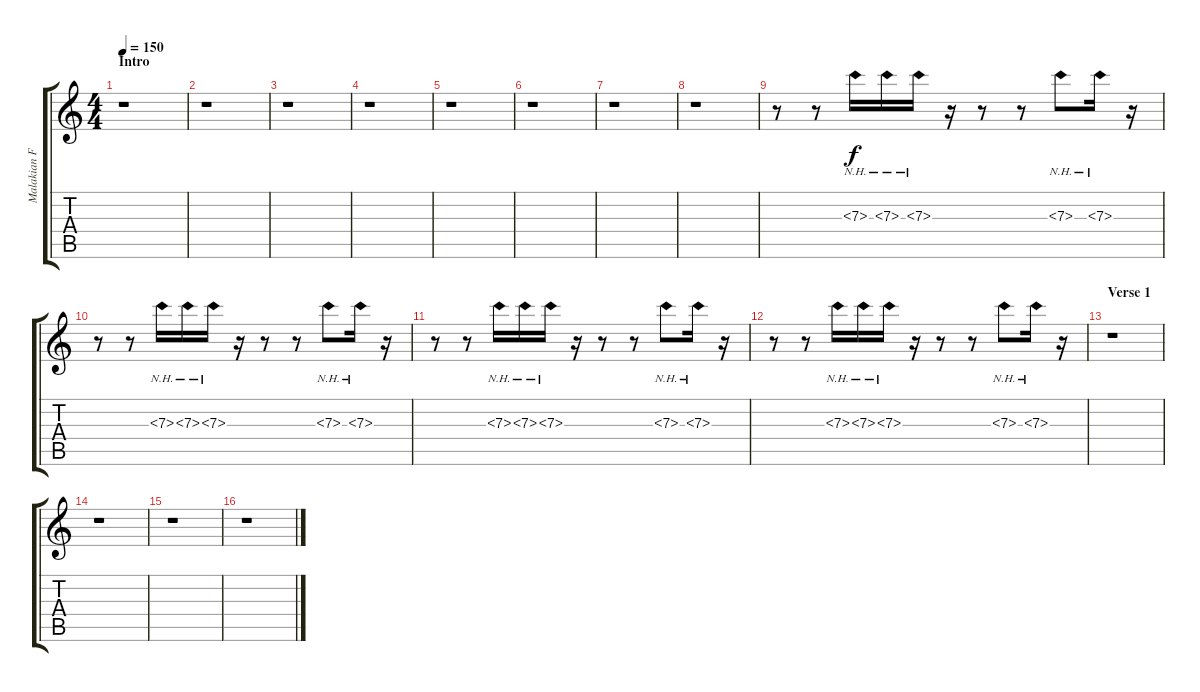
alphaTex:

\track ("Malakian Fills" "Malakian F") {instrument overdrivenguitar}
\staff {score tabs}
\tuning (D4 A3 F3 C3 G2 C2) {hide}
\ts (4 4)
\section ("" "Intro")
\tempo 150
\clef g2
\ks c
r.1{dy f instrument overdrivenguitar} |
r.1 |
r.1 |
r.1 |
r.1 |
r.1 |
r.1 |
r.1 |
r.8 r.8 7.3{nh}.16 7.3{nh}.16 7.3{nh}.16 r.16 r.8 r.8 7.3{nh}.8 7.3{nh}.16 r.16 |
r.8 r.8 7.3{nh}.16 7.3{nh}.16 7.3{nh}.16 r.16 r.8 r.8 7.3{nh}.8 7.3{nh}.16 r.16 |
r.8 r.8 7.3{nh}.16 7.3{nh}.16 7.3{nh}.16 r.16 r.8 r.8 7.3{nh}.8 7.3{nh}.16 r.16 |
r.8 r.8 7.3{nh}.16 7.3{nh}.16 7.3{nh}.16 r.16 r.8 r.8 7.3{nh}.8 7.3{nh}.16 r.16 |
\section ("" "Verse 1")
r.1 |
r.1 |
r.1 |
r.1
